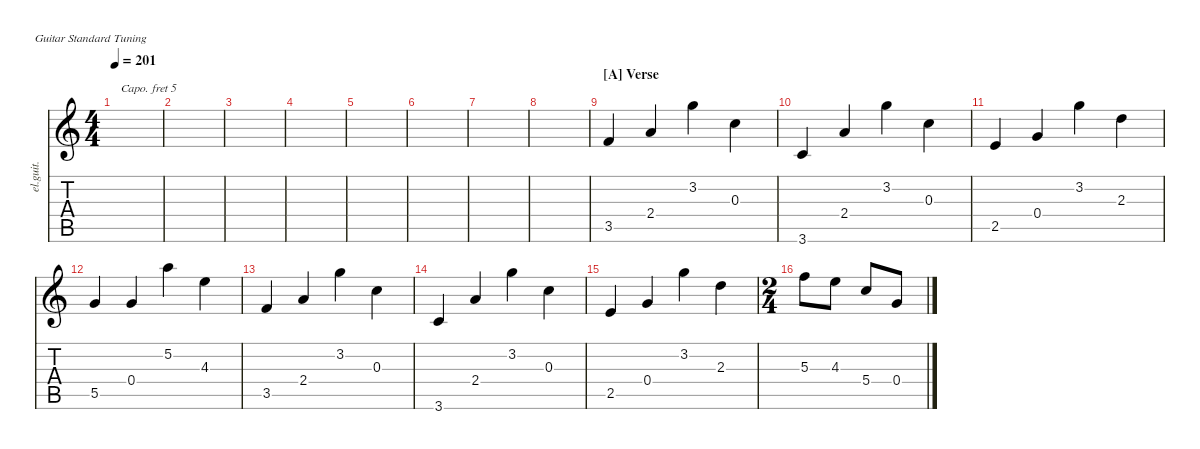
\defaultSystemsLayout 4
\hideDynamics
\bracketExtendMode nobrackets
\otherSystemsTrackNameOrientation horizontal
\track ("Clean Guitar" "el.guit.") {instrument electricguitarclean}
\staff {score tabs}
\capo 5
\tuning (E4 B3 G3 D3 A2 E2)
\ts (4 4)
\tempo 201
\clef g2
\ks aminor
|
|
|
|
|
|
|
|
\section ("A" "Verse")
3.5.4{beam Up} 2.4.4{beam Up} 3.2.4{beam Down} 0.3.4{beam Down} |
3.6.4{beam Up} 2.4.4{beam Up} 3.2.4{beam Down} 0.3.4{beam Down} |
2.5.4{beam Up} 0.4.4{beam Up} 3.2.4{beam Down} 2.3.4{beam Down} |
5.5.4{beam Up} 0.4.4{beam Up} 5.2.4{beam Down} 4.3.4{beam Down} |
3.5.4{beam Up} 2.4.4{beam Up} 3.2.4{beam Down} 0.3.4{beam Down} |
3.6.4{beam Up} 2.4.4{beam Up} 3.2.4{beam Down} 0.3.4{beam Down} |
2.5.4{beam Up} 0.4.4{beam Up} 3.2.4{beam Down} 2.3.4{beam Down} |
\ts (2 4)
5.3.8{beam Down} 4.3.8{beam Down} 5.4.8{beam Up} 0.4.8{beam Up}
